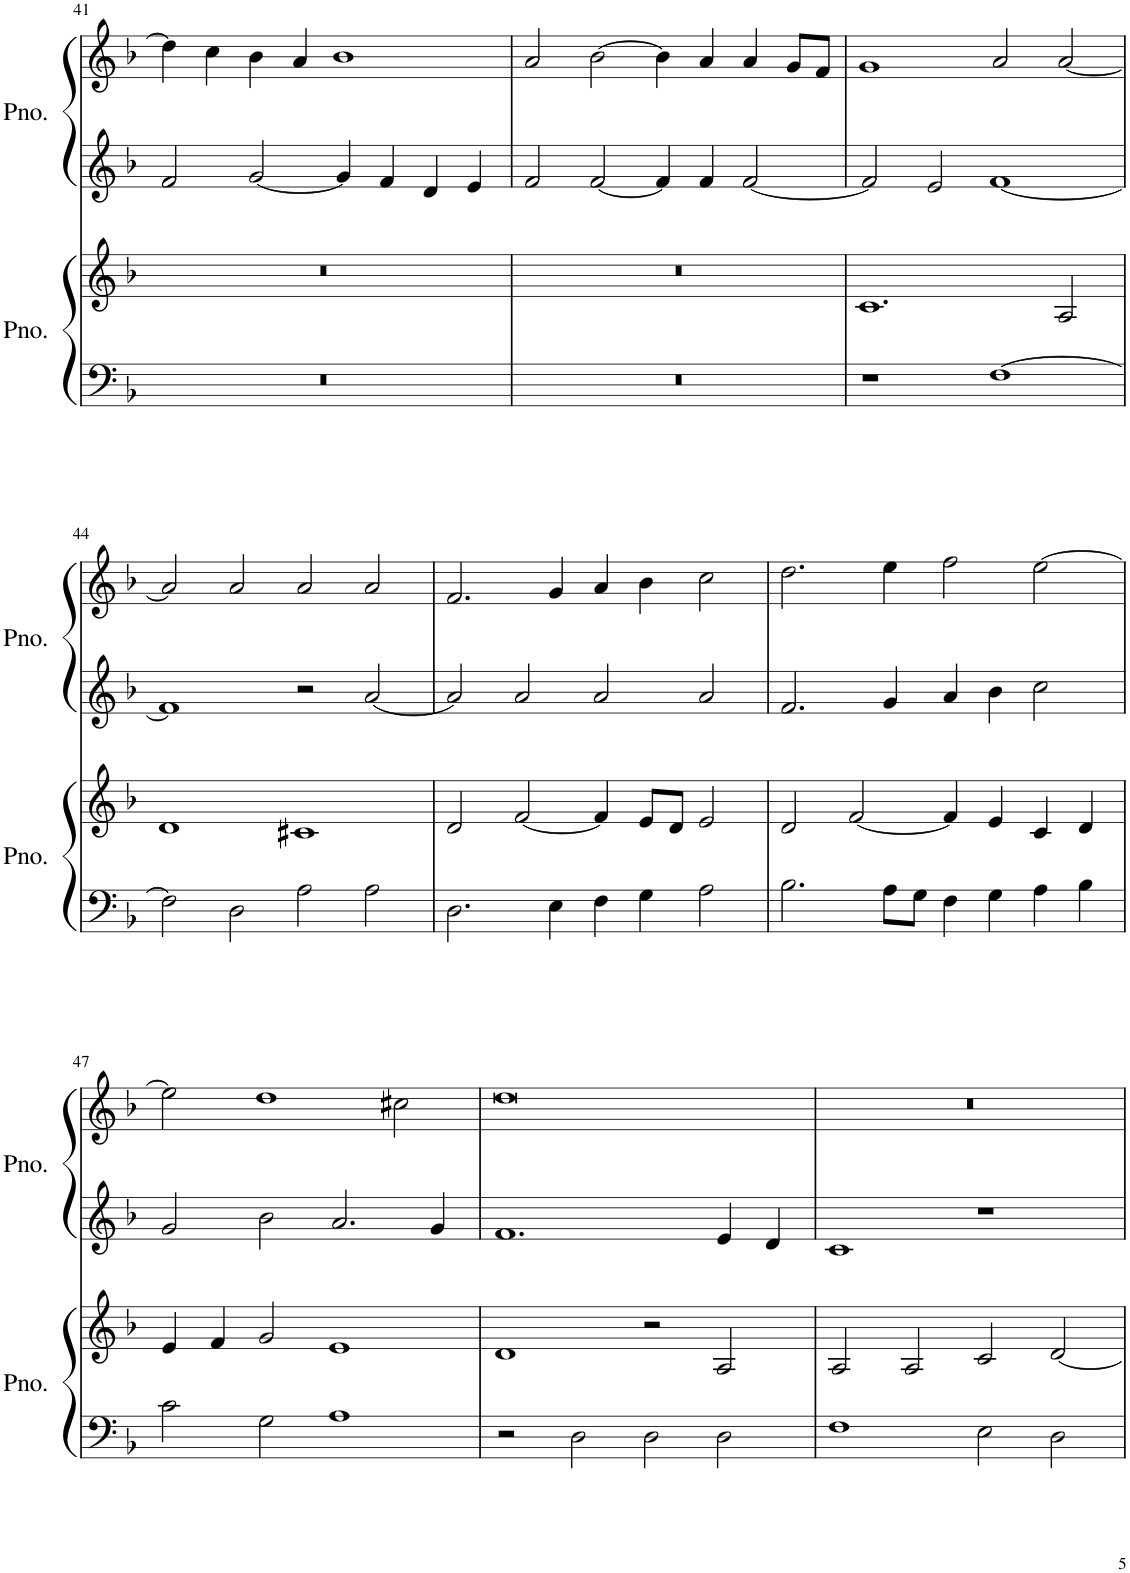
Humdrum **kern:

**kern	**kern	**kern	**kern
*part2	*part2	*part1	*part1
*staff4	*staff3	*staff2	*staff1
*I"Piano	*	*I"Piano	*
*I'Pno.	*	*I'Pno.	*
!!LO:PB:g=z
*clefF4	*clefG2	*clefG2	*clefG2
*k[b-]	*k[b-]	*k[b-]	*k[b-]
*M4/2	*M4/2	*M4/2	*M4/2
=41	=41	=41	=41
0r	0r	2f/	4dd\]
.	.	.	4cc\
.	.	[2g/	4b-\
.	.	.	4a/
.	.	4g/]	1b-
.	.	4f/	.
.	.	4d/	.
.	.	4e/	.
=42	=42	=42	=42
0r	0r	2f/	2a/
.	.	[2f/	[2b-\
.	.	4f/]	4b-\]
.	.	4f/	4a/
.	.	[2f/	4a/
.	.	.	8g/L
.	.	.	8f/J
=43	=43	=43	=43
1r	1.c	2f/]	1g
.	.	2e/	.
[1F	.	[1f	2a/
.	2A/	.	[2a/
!!LO:LB:g=z
=44	=44	=44	=44
2F\]	1d	1f]	2a/]
2D\	.	.	2a/
2A\	1c#X	2r	2a/
2A\	.	[2a/	2a/
=45	=45	=45	=45
2.D\	2d/	2a/]	2.f/
.	[2f/	2a/	.
4E\	.	.	4g/
4F\	4f/]	2a/	4a/
4G\	8e/L	.	4b-\
.	8d/J	.	.
2A\	2e/	2a/	2cc\
=46	=46	=46	=46
2.B-\	2d/	2.f/	2.dd\
.	[2f/	.	.
8A\L	.	4g/	4ee\
8G\J	.	.	.
4F\	4f/]	4a/	2ff\
4G\	4e/	4b-\	.
4A\	4c/	2cc\	[2ee\
4B-\	4d/	.	.
!!LO:LB:g=z
=47	=47	=47	=47
2c\	4e/	2g/	2ee\]
.	4f/	.	.
2G\	2g/	2b-\	1dd
1A	1e	2.a/	.
.	.	.	2cc#X\
.	.	4g/	.
=48	=48	=48	=48
2r	1d	1.f	0dd
2D\	.	.	.
2D\	2r	.	.
2D\	2A/	4e/	.
.	.	4d/	.
=49	=49	=49	=49
1F	2A/	1c	0r
.	2A/	.	.
2E\	2c/	1r	.
2D\	[2d/	.	.
=	=	=	=
*-	*-	*-	*-
